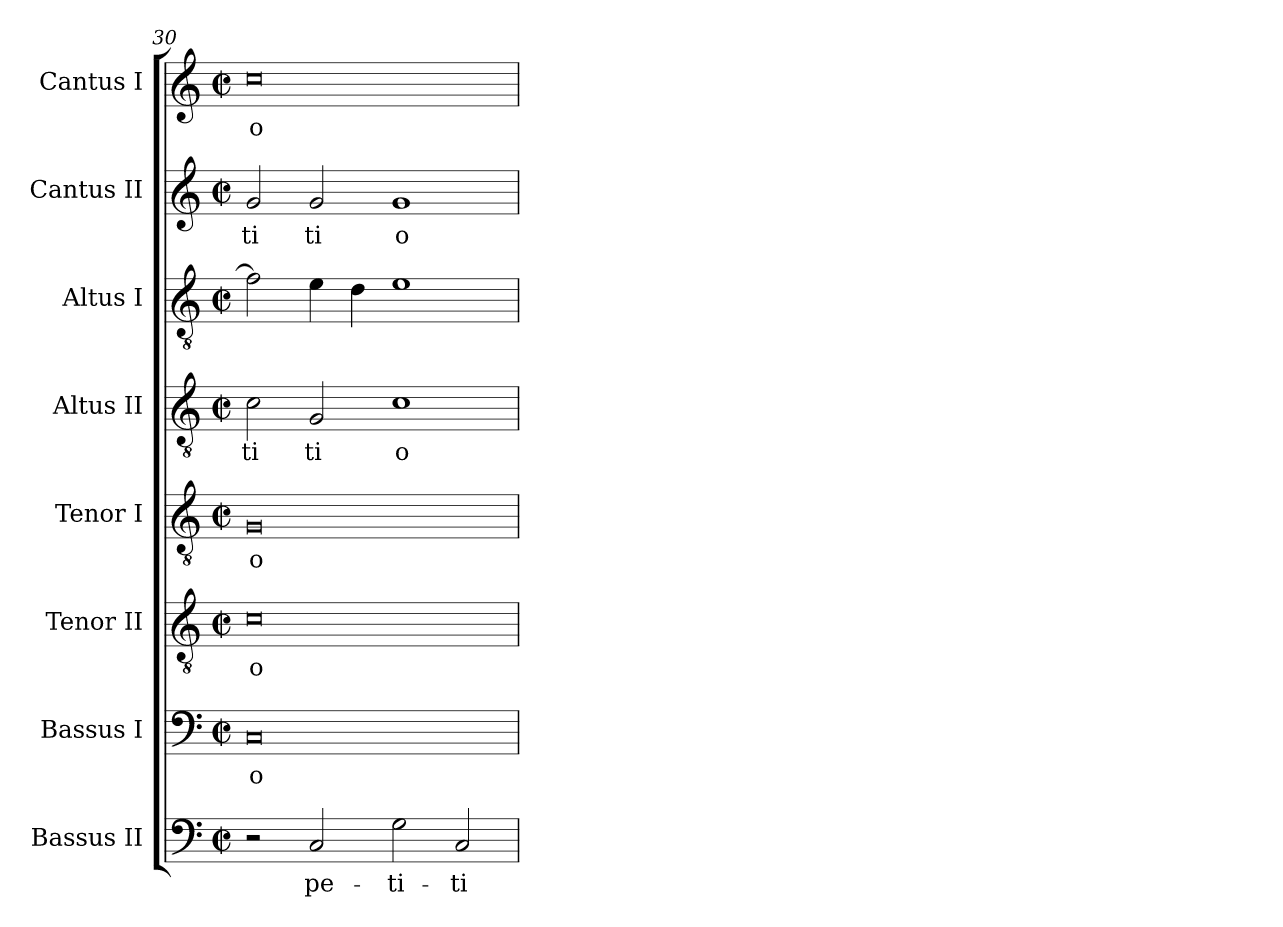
**kern	**text	**kern	**text	**kern	**text	**kern	**text	**kern	**text	**kern	**kern	**text	**kern	**text
*part8	*part8	*part7	*part7	*part6	*part6	*part5	*part5	*part4	*part4	*part3	*part2	*part2	*part1	*part1
*staff8	*staff8	*staff7	*staff7	*staff6	*staff6	*staff5	*staff5	*staff4	*staff4	*staff3	*staff2	*staff2	*staff1	*staff1
*I"Bassus II	*	*I"Bassus I	*	*I"Tenor II	*	*I"Tenor I	*	*I"Altus II	*	*I"Altus I	*I"Cantus II	*	*I"Cantus I	*
*clefF4	*	*clefF4	*	*clefGv2	*	*clefGv2	*	*clefGv2	*	*clefGv2	*clefG2	*	*clefG2	*
*M2/2	*	*M2/2	*	*M2/2	*	*M2/2	*	*M2/2	*	*M2/2	*M2/2	*	*M2/2	*
*met(c|)	*	*met(c|)	*	*met(c|)	*	*met(c|)	*	*met(c|)	*	*met(c|)	*met(c|)	*	*met(c|)	*
=30	=30	=30	=30	=30	=30	=30	=30	=30	=30	=30	=30	=30	=30	=30
!	!	!	!LO:LY:b:cj	!	!LO:LY:b:cj	!	!LO:LY:b:cj	!	!LO:LY:b:cj	!	!	!LO:LY:b:cj	!	!LO:LY:b:cj
2r	.	0C	o	0c	-o-	0G	o	2c\	ti	2f\]	2g/	ti	0cc	o
!	!LO:LY:b:cj	!	!	!	!	!	!	!	!LO:LY:b:cj	!	!	!LO:LY:b:cj	!	!
2C/	pe-	.	.	.	.	.	.	2G/	ti	4e\	2g/	ti	.	.
.	.	.	.	.	.	.	.	.	.	4d\	.	.	.	.
!	!LO:LY:b:cj	!	!	!	!	!	!	!	!LO:LY:b:cj	!	!	!LO:LY:b:cj	!	!
2G\	-ti-	.	.	.	.	.	.	1c	o	1e	1g	o	.	.
!	!LO:LY:b:cj	!	!	!	!	!	!	!	!	!	!	!	!	!
2C/	-ti-	.	.	.	.	.	.	.	.	.	.	.	.	.
=	=	=	=	=	=	=	=	=	=	=	=	=	=	=
*-	*-	*-	*-	*-	*-	*-	*-	*-	*-	*-	*-	*-	*-	*-
